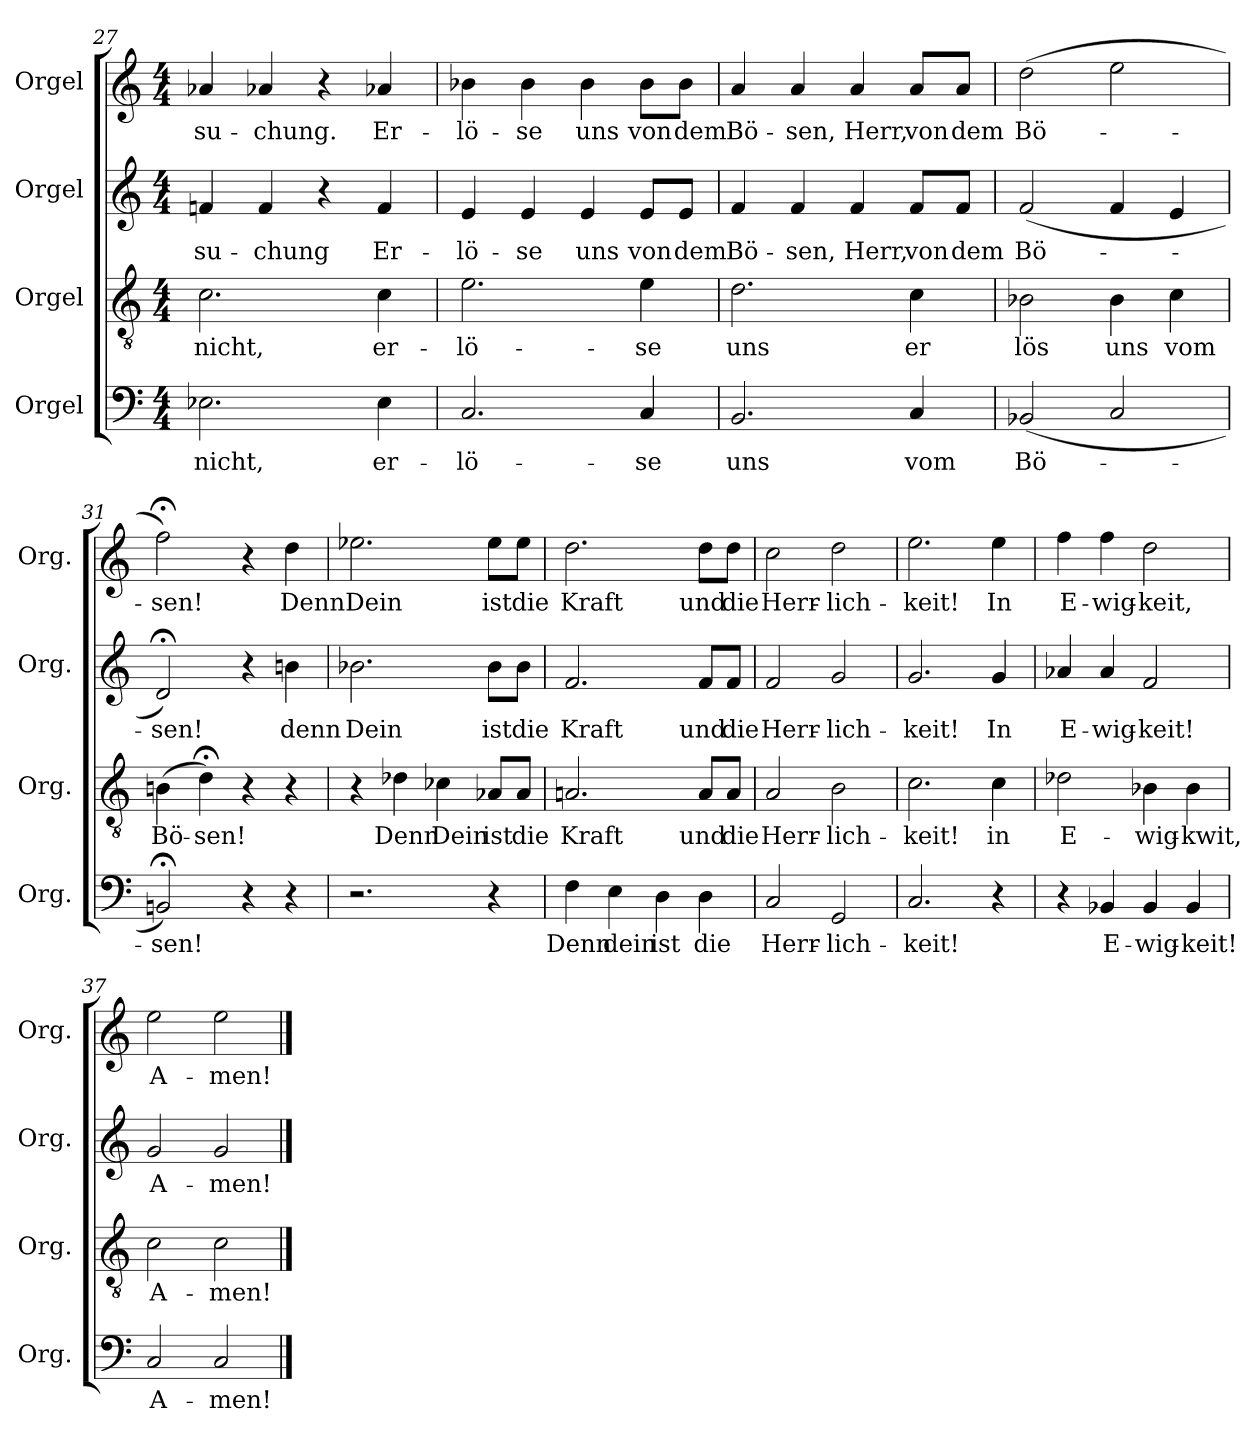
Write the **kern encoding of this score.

**kern	**text	**kern	**text	**kern	**text	**kern	**text
*part4	*part4	*part3	*part3	*part2	*part2	*part1	*part1
*staff4	*staff4	*staff3	*staff3	*staff2	*staff2	*staff1	*staff1
*I"Orgel	*	*I"Orgel	*	*I"Orgel	*	*I"Orgel	*
*I'Org.	*	*I'Org.	*	*I'Org.	*	*I'Org.	*
*clefF4	*	*clefGv2	*	*clefG2	*	*clefG2	*
*k[]	*	*k[]	*	*k[]	*	*k[]	*
*M4/4	*	*M4/4	*	*M4/4	*	*M4/4	*
=27	=27	=27	=27	=27	=27	=27	=27
!	!LO:LY:b	!	!LO:LY:b	!	!LO:LY:b	!	!LO:LY:b
2.E-X\	nicht,	2.c\	nicht,	4fn/	-su-	4a-X/	-su-
!	!	!	!	!	!LO:LY:b	!	!LO:LY:b
.	.	.	.	4f/	-chung	4a-X/	-chung.
.	.	.	.	4r	.	4r	.
!	!LO:LY:b	!	!LO:LY:b	!	!LO:LY:b	!	!LO:LY:b
4E-\	er-	4c\	er-	4f/	Er-	4a-X/	Er-
=28	=28	=28	=28	=28	=28	=28	=28
!	!LO:LY:b	!	!LO:LY:b	!	!LO:LY:b	!	!LO:LY:b
2.C/	-lö-	2.e\	-lö-	4e/	-lö-	4b-X\	-lö-
!	!	!	!	!	!LO:LY:b	!	!LO:LY:b
.	.	.	.	4e/	-se	4b-\	-se
!	!	!	!	!	!LO:LY:b	!	!LO:LY:b
.	.	.	.	4e/	uns	4b-\	uns
!	!LO:LY:b	!	!LO:LY:b	!	!LO:LY:b	!	!LO:LY:b
4C/	-se	4e\	-se	8e/L	von	8b-\L	von
!	!	!	!	!	!LO:LY:b	!	!LO:LY:b
.	.	.	.	8e/J	dem	8b-\J	dem
=29	=29	=29	=29	=29	=29	=29	=29
!	!LO:LY:b	!	!LO:LY:b	!	!LO:LY:b	!	!LO:LY:b
2.BB/	uns	2.d\	uns	4f/	Bö-	4a/	Bö-
!	!	!	!	!	!LO:LY:b	!	!LO:LY:b
.	.	.	.	4f/	-sen,	4a/	-sen,
!	!	!	!	!	!LO:LY:b	!	!LO:LY:b
.	.	.	.	4f/	Herr,	4a/	Herr,
!	!LO:LY:b	!	!LO:LY:b	!	!LO:LY:b	!	!LO:LY:b
4C/	vom	4c\	er	8f/L	von	8a/L	von
!	!	!	!	!	!LO:LY:b	!	!LO:LY:b
.	.	.	.	8f/J	dem	8a/J	dem
=30	=30	=30	=30	=30	=30	=30	=30
!	!LO:LY:b	!	!LO:LY:b	!	!LO:LY:b	!	!LO:LY:b
(<2BB-X/	Bö-	2B-X\	lös	(<2f/	Bö-	(>2dd\	Bö-
!	!	!	!LO:LY:b	!	!	!	!
2C/	.	4B-\	uns	4f/	.	2ee\	.
!	!	!	!LO:LY:b	!	!	!	!
.	.	4c\	vom	4e/	.	.	.
!!LO:LB:g=z
=31	=31	=31	=31	=31	=31	=31	=31
!	!LO:LY:b	!	!LO:LY:b	!	!LO:LY:b	!	!LO:LY:b
2BBn;</)	-sen!	(>4Bn\	Bö-	2d;</)	-sen!	2ff;<\)	-sen!
!	!	!	!LO:LY:b	!	!	!	!
.	.	4d;<\)	-sen!	.	.	.	.
4r	.	4r	.	4r	.	4r	.
!	!	!	!	!	!LO:LY:b	!	!LO:LY:b
4r	.	4r	.	4bn\	denn	4dd\	Denn
=32	=32	=32	=32	=32	=32	=32	=32
!	!	!	!	!	!LO:LY:b	!	!LO:LY:b
2.r	.	4r	.	2.b-X\	Dein	2.ee-X\	Dein
!	!	!	!LO:LY:b	!	!	!	!
.	.	4d-X\	Denn	.	.	.	.
!	!	!	!LO:LY:b	!	!	!	!
.	.	4c-X\	Dein	.	.	.	.
!	!	!	!LO:LY:b	!	!LO:LY:b	!	!LO:LY:b
4r	.	8A-X/L	ist	8b-\L	ist	8ee-\L	ist
!	!	!	!LO:LY:b	!	!LO:LY:b	!	!LO:LY:b
.	.	8A-/J	die	8b-\J	die	8ee-\J	die
=33	=33	=33	=33	=33	=33	=33	=33
!	!LO:LY:b	!	!LO:LY:b	!	!LO:LY:b	!	!LO:LY:b
4F\	Denn	2.An/	Kraft	2.f/	Kraft	2.dd\	Kraft
!	!LO:LY:b	!	!	!	!	!	!
4E\	dein	.	.	.	.	.	.
!	!LO:LY:b	!	!	!	!	!	!
4D\	ist	.	.	.	.	.	.
!	!LO:LY:b	!	!LO:LY:b	!	!LO:LY:b	!	!LO:LY:b
4D\	die	8A/L	und	8f/L	und	8dd\L	und
!	!	!	!LO:LY:b	!	!LO:LY:b	!	!LO:LY:b
.	.	8A/J	die	8f/J	die	8dd\J	die
=34	=34	=34	=34	=34	=34	=34	=34
!	!LO:LY:b	!	!LO:LY:b	!	!LO:LY:b	!	!LO:LY:b
2C/	Herr-	2A/	Herr-	2f/	Herr-	2cc\	Herr-
!	!LO:LY:b	!	!LO:LY:b	!	!LO:LY:b	!	!LO:LY:b
2GG/	-lich-	2B\	-lich-	2g/	-lich-	2dd\	-lich-
=35	=35	=35	=35	=35	=35	=35	=35
!	!LO:LY:b	!	!LO:LY:b	!	!LO:LY:b	!	!LO:LY:b
2.C/	-keit!	2.c\	-keit!	2.g/	-keit!	2.ee\	-keit!
*	*	*	*	*	*	*MM60	*
!	!	!	!LO:LY:b	!	!LO:LY:b	!	!LO:LY:b
4r	.	4c\	in	4g/	In	4ee\	In
=36	=36	=36	=36	=36	=36	=36	=36
!	!	!	!LO:LY:b	!	!LO:LY:b	!	!LO:LY:b
4r	.	2d-X\	E-	4a-X/	E-	4ff\	E-
!	!LO:LY:b	!	!	!	!LO:LY:b	!	!LO:LY:b
4BB-X/	E-	.	.	4a-/	-wig-	4ff\	-wig-
!	!LO:LY:b	!	!LO:LY:b	!	!LO:LY:b	!	!LO:LY:b
4BB-/	-wig-	4B-X\	-wig-	2f/	-keit!	2dd\	-keit,
!	!LO:LY:b	!	!LO:LY:b	!	!	!	!
4BB-/	-keit!	4B-\	-kwit,	.	.	.	.
!!LO:LB:g=z
=37	=37	=37	=37	=37	=37	=37	=37
!	!LO:LY:b	!	!LO:LY:b	!	!LO:LY:b	!	!LO:LY:b
2C/	A-	2c\	A-	2g/	A-	2ee\	A-
!	!LO:LY:b	!	!LO:LY:b	!	!LO:LY:b	!	!LO:LY:b
2C/	-men!	2c\	-men!	2g/	-men!	2ee\	-men!
==	==	==	==	==	==	==	==
*-	*-	*-	*-	*-	*-	*-	*-
